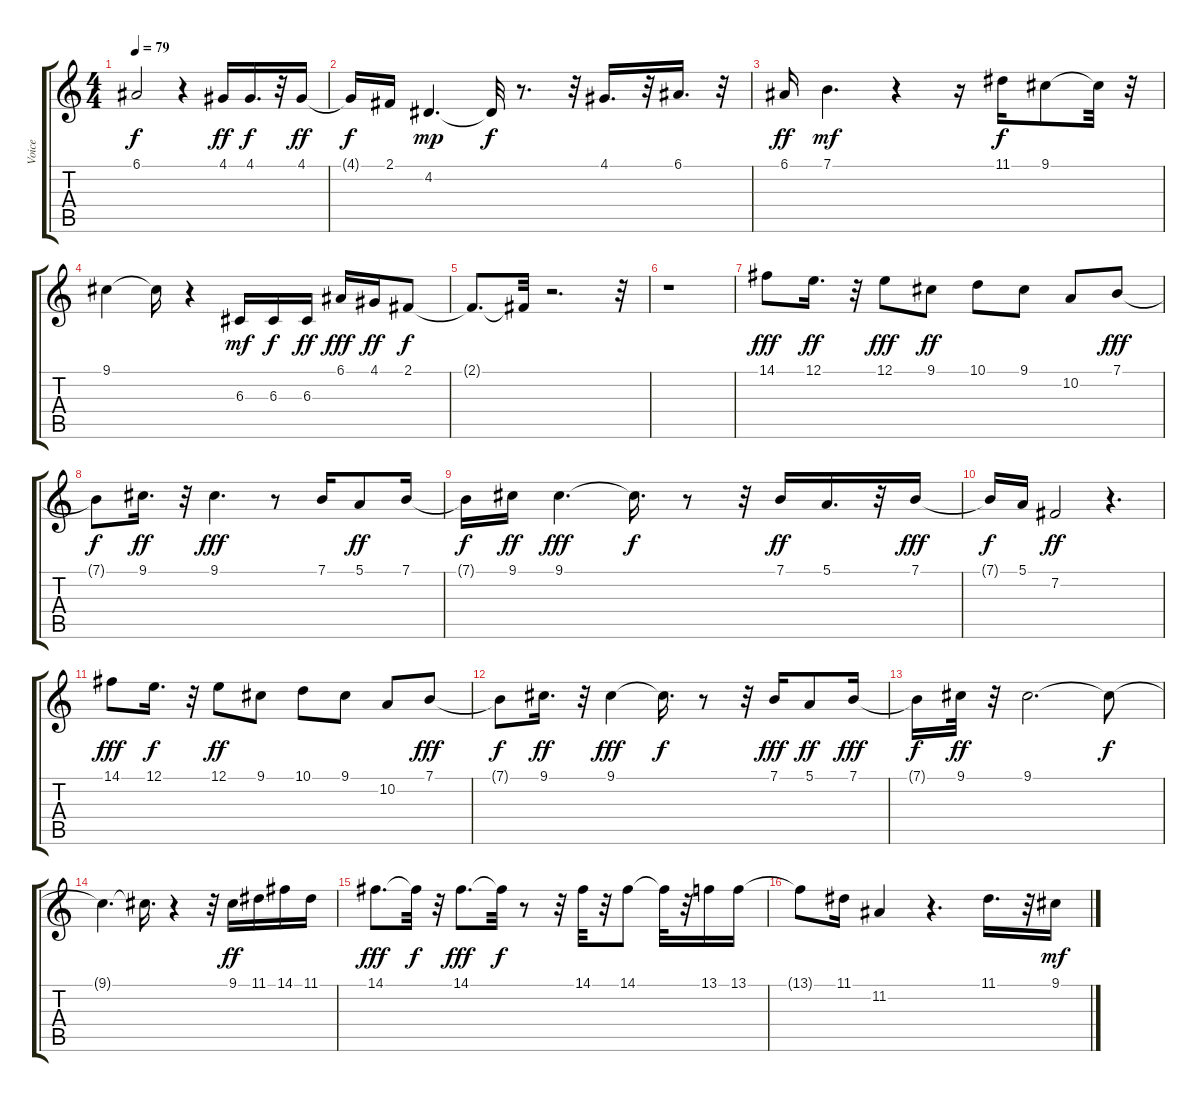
\track ("Voice" "Voice") {instrument lead3calliope}
\staff {score tabs}
\tuning (E4 B3 G3 D3 A2 E2) {hide}
\ts (4 4)
\tempo 79
\clef g2
\ks c
6.1{t}.2{dy f} r.4 4.1.16{dy ff} 4.1.16{d dy f} r.32 4.1.16{dy ff} |
4.1{t}.16{dy f} 2.1.16 4.2.4{d dy mp} 4.2{t}.32{dy f} r.8{d} r.32 4.1.16{d} r.32 6.1.16{d} r.32 |
6.1.16{dy ff} 7.1.4{d dy mf} r.4 r.16 11.1.16{dy f} 9.1.8 9.1{t}.32 r.32 |
9.1.4 9.1{t}.16 r.4 6.3.16{dy mf} 6.3.16{dy f} 6.3.16{dy ff} 6.1.16{dy fff} 4.1.16{dy ff} 2.1.8{dy f} |
2.1{t}.8{d} 2.1{t}.32 r.2{d} r.32 |
r.1 |
14.1.8{dy fff} 12.1.16{d dy ff} r.32 12.1.8{dy fff} 9.1.8{dy ff} 10.1.8 9.1.8 10.2.8 7.1.8{dy fff} |
7.1{t}.8{dy f} 9.1.16{d dy ff} r.32 9.1.4{d dy fff} r.8 7.1.16 5.1.8{dy ff} 7.1.16 |
7.1{t}.16{dy f} 9.1.16{dy ff} 9.1.4{d dy fff} 9.1{t}.16{d dy f} r.8 r.32 7.1.16{dy ff} 5.1.16{d} r.32 7.1.16{dy fff} |
7.1{t}.16{dy f} 5.1.16 7.2.2{dy ff} r.4{d} |
14.1.8{dy fff} 12.1.16{d dy f} r.32 12.1.8{dy ff} 9.1.8 10.1.8 9.1.8 10.2.8 7.1.8{dy fff} |
7.1{t}.8{dy f} 9.1.16{d dy ff} r.32 9.1.4{dy fff} 9.1{t}.16{d dy f} r.8 r.32 7.1.16{dy fff} 5.1.8{dy ff} 7.1.16{dy fff} |
7.1{t}.16{dy f} 9.1.32{dy ff} r.32 9.1.2{d} 9.1{t}.8{dy f} |
9.1{t}.4{d} 9.1{t}.16{d} r.4 r.32 9.1.16{dy ff} 11.1.16 14.1.16 11.1.16 |
14.1.8{d dy fff} 14.1{t}.32{dy f} r.32 14.1.8{d dy fff} 14.1{t}.32{dy f} r.8 r.32 14.1.32 r.32 14.1.8 14.1{t}.32 r.32 13.1.16 13.1.16 |
13.1{t}.8 11.1.16 11.2.4 r.4{d} 11.1.16{d} r.32 9.1.16{dy mf}
